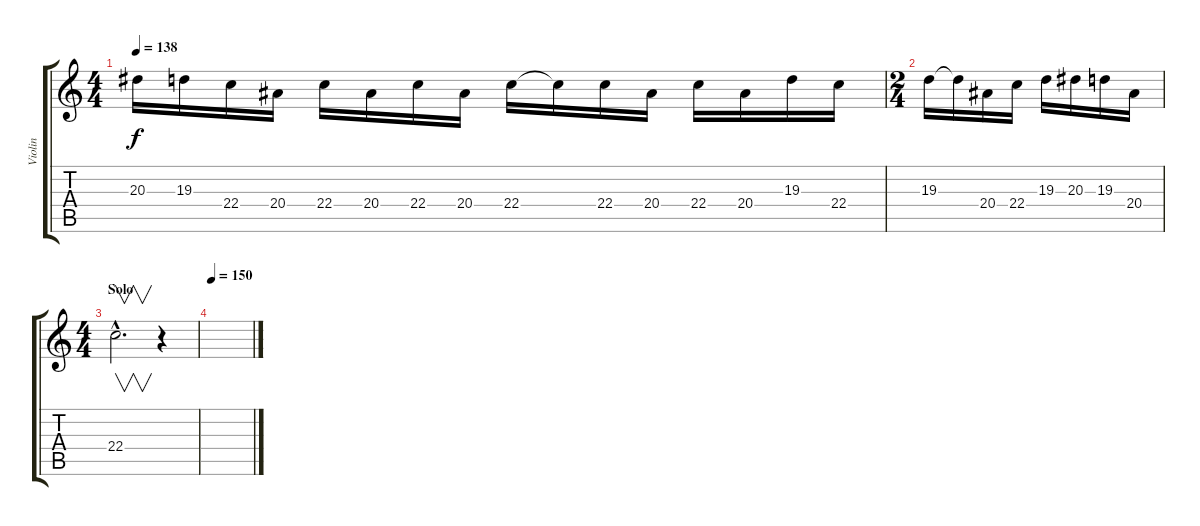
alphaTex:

\track ("Violin" "Violin") {instrument violin}
\staff {score tabs}
\tuning (E4 B3 G3 D3 A2 E2) {hide}
\ts (4 4)
\tempo 138
\clef g2
\ks c
20.3.16{dy f} 19.3.16 22.4.16 20.4.16 22.4.16 20.4.16 22.4.16 20.4.16 22.4.16 22.4{t}.16 22.4.16 20.4.16 22.4.16 20.4.16 19.3.16 22.4.16 |
\ts (2 4)
19.3.16 19.3{t}.16 20.4.16 22.4.16 19.3.16 20.3.16 19.3.16 20.4.16 |
\ts (4 4)
\section ("" "Solo")
22.4{hac}.2{v d} r.4 |
\tempo 150
